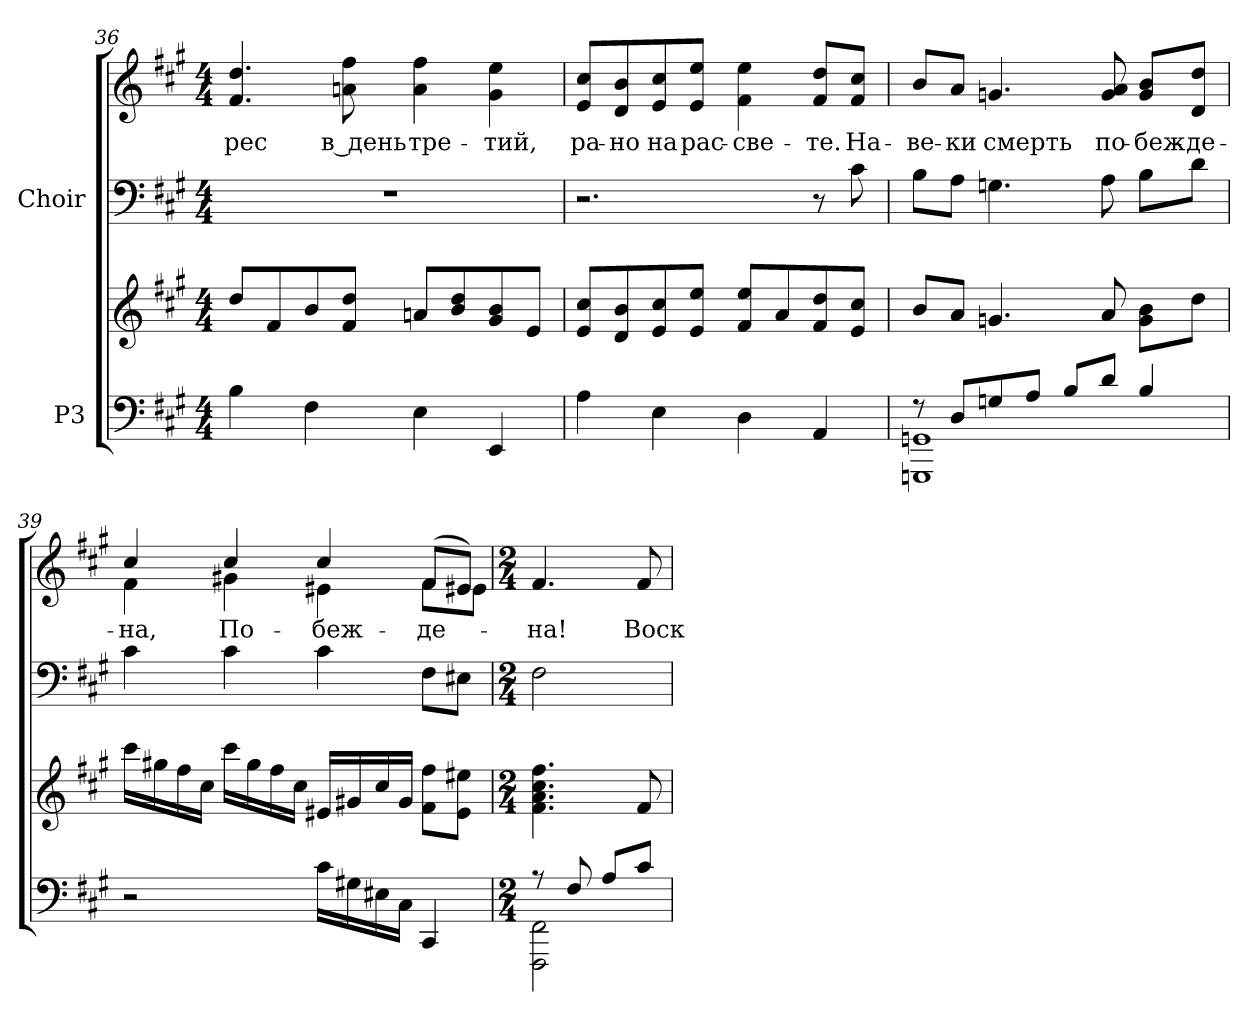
**kern	**kern	**kern	**kern	**text
*part2	*part2	*part1	*part1	*part1
*staff4	*staff3	*staff2	*staff1	*staff1
*I"P3	*	*I"Choir	*	*
*clefF4	*clefG2	*clefF4	*clefG2	*
*k[f#c#g#]	*k[f#c#g#]	*k[f#c#g#]	*k[f#c#g#]	*
*A:	*A:	*A:	*A:	*
*M4/4	*M4/4	*M4/4	*M4/4	*
=36	=36	=36	=36	=36
!	!	!	!	!LO:LY:b:color=#000000
4Bi\	8ddi/L	1r	4.f#i/ 4.ddi	-рес
.	8f#i/	.	.	.
4F#i\	8bi/	.	.	.
!	!	!	!	!LO:LY:b:color=#000000
.	8f#i/ 8ddiJ	.	8ani\ 8ff#i	в день
!	!	!	!	!LO:LY:b:color=#000000
4Ei\	8ani/L	.	4ai\ 4ff#i	тре-
.	8bi/ 8ddi	.	.	.
!	!	!	!	!LO:LY:b:color=#000000
4EEi/	8g#i/ 8bi	.	4g#i\ 4eei	-тий,
.	8ei/J	.	.	.
=37	=37	=37	=37	=37
!	!	!	!	!LO:LY:b:color=#000000
4Ai\	8ei/ 8cc#iL	2.r	8ei/ 8cc#iL	ра-
!	!	!	!	!LO:LY:b:color=#000000
.	8di/ 8bi	.	8di/ 8bi	-но
!	!	!	!	!LO:LY:b:color=#000000
4Ei\	8ei/ 8cc#i	.	8ei/ 8cc#i	на
!	!	!	!	!LO:LY:b:color=#000000
.	8ei/ 8eeiJ	.	8ei/ 8eeiJ	рас-
!	!	!	!	!LO:LY:b:color=#000000
4Di\	8f#i/ 8eeiL	.	4f#i\ 4eei	-све-
.	8ai/	.	.	.
!	!	!	!	!LO:LY:b:color=#000000
4AAi/	8f#i/ 8ddi	8r	8f#i/ 8ddiL	-те.
!	!	!	!	!LO:LY:b:color=#000000
.	8ei/ 8cc#iJ	8c#i\	8f#i/ 8cc#iJ	На-
!!LO:LB:g=z
=38	=38	=38	=38	=38
*^	*	*	*	*
!	!	!	!	!	!LO:LY:b:color=#000000
8r	1GGGni 1GGni	8bi/L	8Bi\L	8bi/L	ве-
!	!	!	!	!	!LO:LY:b:color=#000000
8Di/L	.	8ai/J	8Ai\J	8ai/J	-ки
!	!	!	!	!	!LO:LY:b:color=#000000
8Gni/	.	4.gni/	4.Gni\	4.gni/	смерть
8Ai/J	.	.	.	.	.
8Bi/L	.	.	.	.	.
!	!	!	!	!	!LO:LY:b:color=#000000
8di/J	.	8ai/	8Ai\	8gi/ 8ai	по-
!	!	!	!	!	!LO:LY:b:color=#000000
4Bi/	.	8gi\ 8biL	8Bi\L	8gi/ 8biL	-беж-
!	!	!	!	!	!LO:LY:b:color=#000000
.	.	8ddi\J	8di\J	8di/ 8ddiJ	-де-
*v	*v	*	*	*	*
=39	=39	=39	=39	=39
!	!	!	!	!LO:LY:b:color=#000000
*	*	*	*^	*
2r	16ccc#i\LL	4c#i\	4cc#i/	4f#i\	-на,
.	16gg#Xi\	.	.	.	.
.	16ff#i\	.	.	.	.
.	16cc#i\JJ	.	.	.	.
!	!	!	!	!	!LO:LY:b:color=#000000
.	16ccc#i\LL	4c#i\	4cc#i/	4g#Xi\	По-
.	16gg#i\	.	.	.	.
.	16ff#i\	.	.	.	.
.	16cc#i\JJ	.	.	.	.
!	!	!	!	!	!LO:LY:b:color=#000000
16c#i\LL	16e#Xi/LL	4c#i\	4cc#i/	4e#Xi\	-беж-
16G#Xi\	16g#Xi/	.	.	.	.
16E#Xi\	16cc#i/	.	.	.	.
16C#i\JJ	16g#i/JJ	.	.	.	.
!	!	!	!	!	!LO:LY:b:color=#000000
4CC#i/	8f#i\ 8ff#iL	8F#i\L	(8f#i/L	8f#i\L	-де-
.	8e#i\ 8ee#XiJ	8E#Xi\J	8e#Xi/J)	8e#i\J	.
*	*	*	*v	*v	*
=40	=40	=40	=40	=40
*M2/4	*M2/4	*M2/4	*M2/4	*
*^	*	*	*	*
*	*	*	*	*^	*
!	!	!	!	!	!	!LO:LY:b:color=#000000
*	*	*	*	*v	*v	*
8r	2FFF#i\ 2FF#i	4.f#i\ 4.ai 4.cc#i 4.ff#i	2F#i\	4.f#i/	-на!
8F#i/	.	.	.	.	.
8Ai/L	.	.	.	.	.
!	!	!	!	!	!LO:LY:b:color=#000000
8c#i/J	.	8f#i/	.	8f#i/	Воск-
*v	*v	*	*	*	*
=	=	=	=	=
*-	*-	*-	*-	*-
